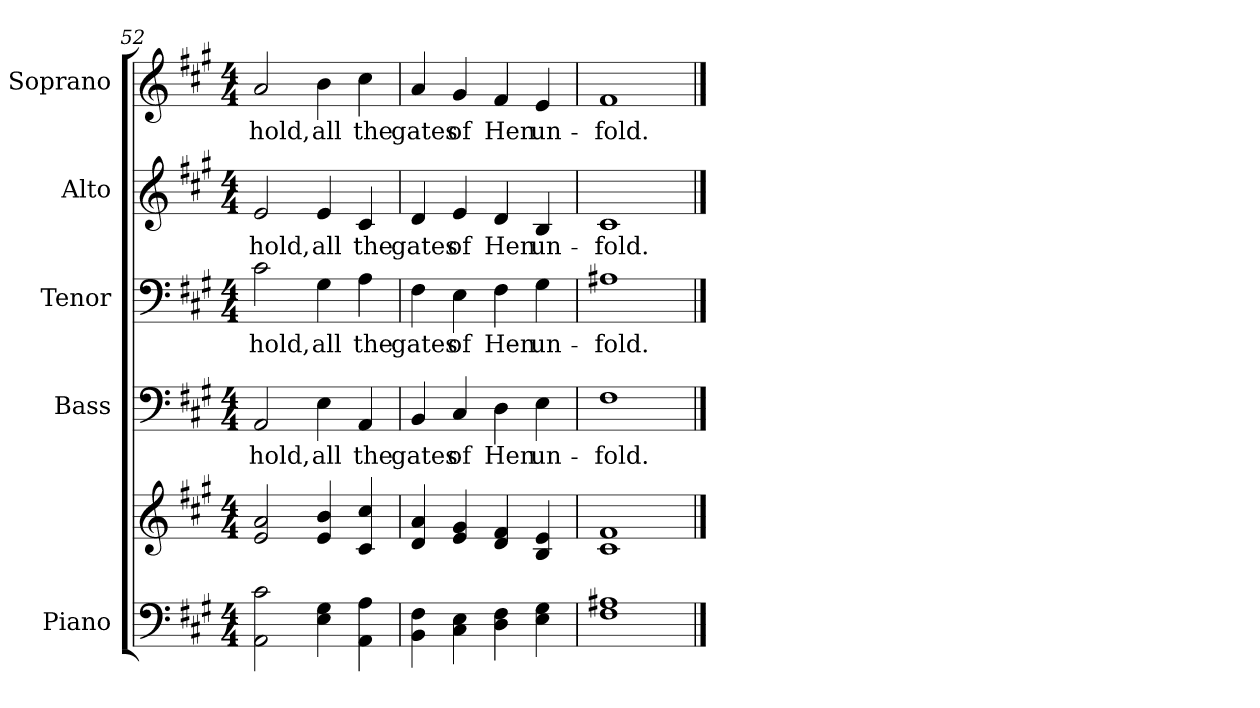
**kern	**kern	**kern	**text	**kern	**text	**kern	**text	**kern	**text
*part5	*part5	*part4	*part4	*part3	*part3	*part2	*part2	*part1	*part1
*staff6	*staff5	*staff4	*staff4	*staff3	*staff3	*staff2	*staff2	*staff1	*staff1
*I"Piano	*	*I"Bass	*	*I"Tenor	*	*I"Alto	*	*I"Soprano	*
*I'Pno.	*	*I'B.	*	*I'T.	*	*I'A.	*	*I'S.	*
*clefF4	*clefG2	*clefF4	*	*clefF4	*	*clefG2	*	*clefG2	*
*k[f#c#g#]	*k[f#c#g#]	*k[f#c#g#]	*	*k[f#c#g#]	*	*k[f#c#g#]	*	*k[f#c#g#]	*
*A:	*A:	*A:	*	*A:	*	*A:	*	*A:	*
*M4/4	*M4/4	*M4/4	*	*M4/4	*	*M4/4	*	*M4/4	*
=52	=52	=52	=52	=52	=52	=52	=52	=52	=52
!	!	!	!LO:LY:b:color=#000000	!	!	!	!	!	!
!	!	!	!	!	!LO:LY:b:color=#000000	!	!	!	!
!	!	!	!	!	!	!	!LO:LY:b:color=#000000	!	!
!	!	!	!	!	!	!	!	!	!LO:LY:b:color=#000000
2AAi\ 2c#i	2ei/ 2ai	2AAi/	-hold,	2c#i\	-hold,	2ei/	-hold,	2ai/	-hold,
!	!	!	!LO:LY:b:color=#000000	!	!	!	!	!	!
!	!	!	!	!	!LO:LY:b:color=#000000	!	!	!	!
!	!	!	!	!	!	!	!LO:LY:b:color=#000000	!	!
!	!	!	!	!	!	!	!	!	!LO:LY:b:color=#000000
4Ei\ 4G#i	4ei/ 4bi	4Ei\	all	4G#i\	all	4ei/	all	4bi\	all
!	!	!	!LO:LY:b:color=#000000	!	!	!	!	!	!
!	!	!	!	!	!LO:LY:b:color=#000000	!	!	!	!
!	!	!	!	!	!	!	!LO:LY:b:color=#000000	!	!
!	!	!	!	!	!	!	!	!	!LO:LY:b:color=#000000
4AAi\ 4Ai	4c#i/ 4cc#i	4AAi/	the	4Ai\	the	4c#i/	the	4cc#i\	the
=53	=53	=53	=53	=53	=53	=53	=53	=53	=53
!	!	!	!LO:LY:b:color=#000000	!	!	!	!	!	!
!	!	!	!	!	!LO:LY:b:color=#000000	!	!	!	!
!	!	!	!	!	!	!	!LO:LY:b:color=#000000	!	!
*	*	*	*	*	*	*	*	*MM135	*
!	!	!	!	!	!	!	!	!	!LO:LY:b:color=#000000
4BBi\ 4F#i	4di/ 4ai	4BBi/	gates	4F#i\	gates	4di/	gates	4ai/	gates
!	!	!	!LO:LY:b:color=#000000	!	!	!	!	!	!
!	!	!	!	!	!LO:LY:b:color=#000000	!	!	!	!
!	!	!	!	!	!	!	!LO:LY:b:color=#000000	!	!
!	!	!	!	!	!	!	!	!	!LO:LY:b:color=#000000
4C#i\ 4Ei	4ei/ 4g#i	4C#i/	of	4Ei\	of	4ei/	of	4g#i/	of
!	!	!	!LO:LY:b:color=#000000	!	!	!	!	!	!
!	!	!	!	!	!LO:LY:b:color=#000000	!	!	!	!
!	!	!	!	!	!	!	!LO:LY:b:color=#000000	!	!
!	!	!	!	!	!	!	!	!	!LO:LY:b:color=#000000
4Di\ 4F#i	4di/ 4f#i	4Di\	Hen	4F#i\	Hen	4di/	Hen	4f#i/	Hen
!	!	!	!LO:LY:b:color=#000000	!	!	!	!	!	!
!	!	!	!	!	!LO:LY:b:color=#000000	!	!	!	!
!	!	!	!	!	!	!	!LO:LY:b:color=#000000	!	!
!	!	!	!	!	!	!	!	!	!LO:LY:b:color=#000000
4Ei\ 4G#i	4Bi/ 4ei	4Ei\	un-	4G#i\	un-	4Bi/	un-	4ei/	un-
!!LO:PB:g=z
=54	=54	=54	=54	=54	=54	=54	=54	=54	=54
!	!	!	!LO:LY:b:color=#000000	!	!	!	!	!	!
!	!	!	!	!	!LO:LY:b:color=#000000	!	!	!	!
!	!	!	!	!	!	!	!LO:LY:b:color=#000000	!	!
!	!	!	!	!	!	!	!	!	!LO:LY:b:color=#000000
1F#i 1A#Xi	1c#i 1f#i	1F#i	-fold.	1A#Xi	-fold.	1c#i	-fold.	1f#i	-fold.
==	==	==	==	==	==	==	==	==	==
*-	*-	*-	*-	*-	*-	*-	*-	*-	*-
